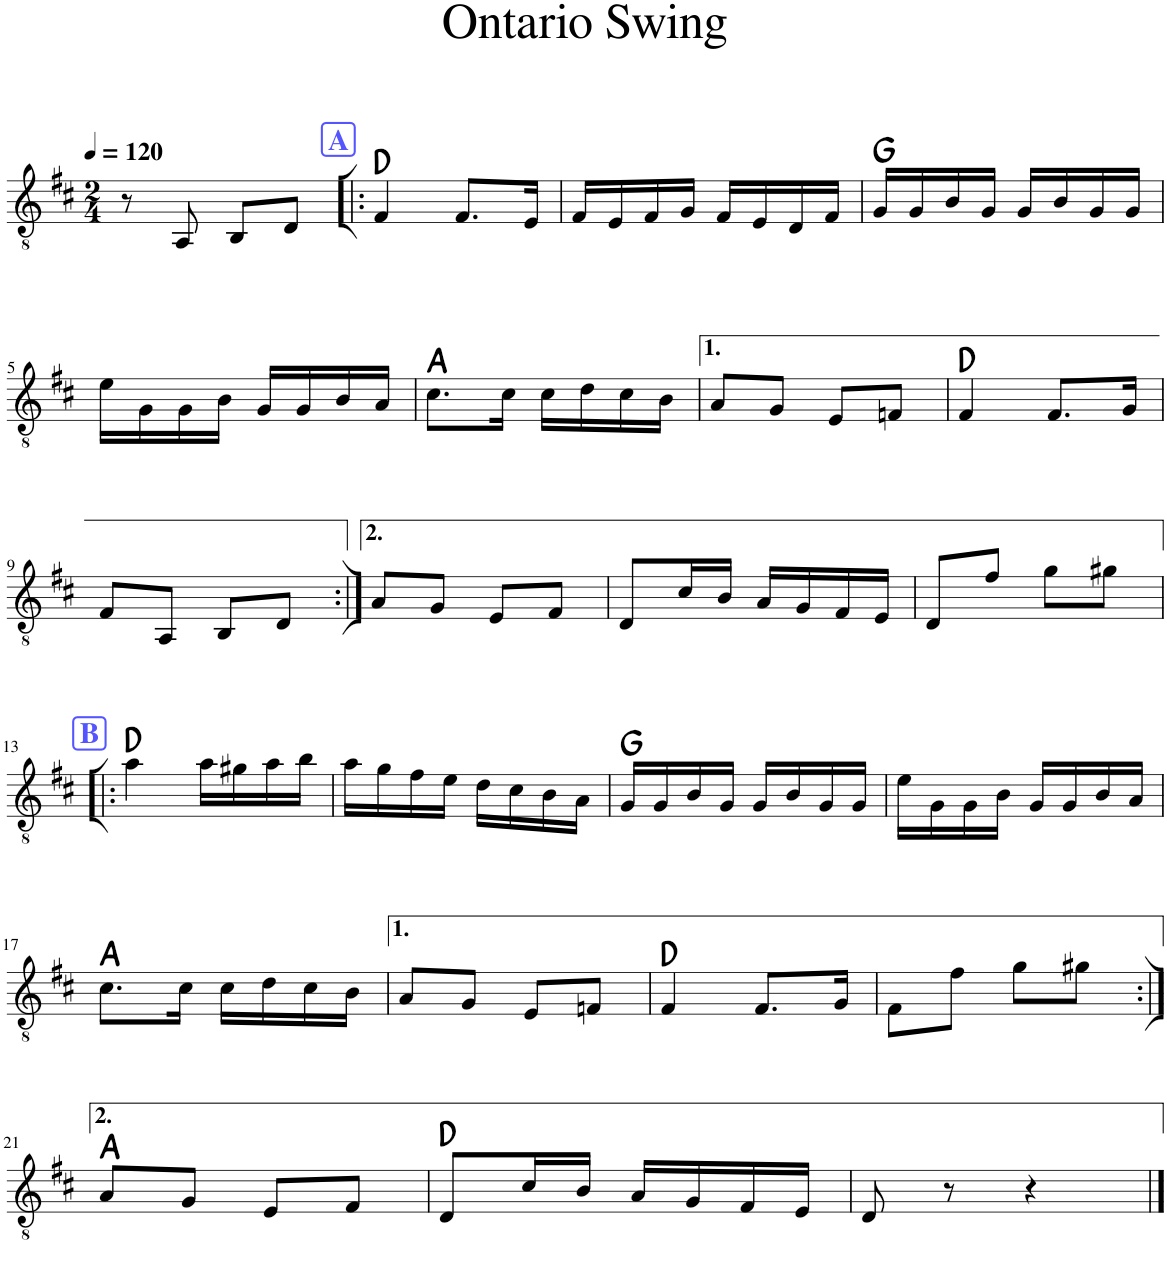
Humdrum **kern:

**kern	**harte
*part1	*part1
*staff1	*
*I"Classical Guitar	*
*I'Guit.	*
*clefGv2	*
*k[f#c#]	*
*M2/4	*
*MM120	*
=1	=1
8r	.
8AA/	.
8BB/L	.
8D/J	.
!!LO:REH:place=s1:a:B:cj:color=#5555FF:fs=14:t=A
=2!|:	=2!|:
4F#/	D:maj
8.F#/L	.
16E/Jk	.
=3	=3
16F#/LL	.
16E/	.
16F#/	.
16G/JJ	.
16F#/LL	.
16E/	.
16D/	.
16F#/JJ	.
=4	=4
16G/LL	G:maj
16G/	.
16B/	.
16G/JJ	.
16G/LL	.
16B/	.
16G/	.
16G/JJ	.
!!LO:LB:g=z
=5	=5
16e\LL	.
16G\	.
16G\	.
16B\JJ	.
16G/LL	.
16G/	.
16B/	.
16A/JJ	.
=6	=6
8.c#\L	A:maj
16c#\Jk	.
16c#\LL	.
16d\	.
16c#\	.
16B\JJ	.
=7	=7
8A/L	.
8G/J	.
8E/L	.
8Fn/J	.
=8	=8
4F#/	D:maj
8.F#/L	.
16G/Jk	.
!!LO:LB:g=z
=9	=9
8F#/L	.
8AA/J	.
8BB/L	.
8D/J	.
=10:|!	=10:|!
8A/L	.
8G/J	.
8E/L	.
8F#/J	.
=11	=11
8D/L	.
16c#/L	.
16B/JJ	.
16A/LL	.
16G/	.
16F#/	.
16E/JJ	.
=12	=12
8D/L	.
8f#/J	.
8g\L	.
8g#X\J	.
!!LO:LB:g=z
!!LO:REH:place=s1:a:B:cj:color=#5555FF:fs=14:t=B
=13!|:	=13!|:
4a\	D:maj
16a\LL	.
16g#X\	.
16a\	.
16b\JJ	.
=14	=14
16a\LL	.
16g\	.
16f#\	.
16e\JJ	.
16d\LL	.
16c#\	.
16B\	.
16A\JJ	.
=15	=15
16G/LL	G:maj
16G/	.
16B/	.
16G/JJ	.
16G/LL	.
16B/	.
16G/	.
16G/JJ	.
=16	=16
16e\LL	.
16G\	.
16G\	.
16B\JJ	.
16G/LL	.
16G/	.
16B/	.
16A/JJ	.
!!LO:LB:g=z
=17	=17
8.c#\L	A:maj
16c#\Jk	.
16c#\LL	.
16d\	.
16c#\	.
16B\JJ	.
=18	=18
8A/L	.
8G/J	.
8E/L	.
8Fn/J	.
=19	=19
4F#/	D:maj
8.F#/L	.
16G/Jk	.
=20	=20
8F#\L	.
8f#\J	.
8g\L	.
8g#X\J	.
!!LO:LB:g=z
=21:|!	=21:|!
8A/L	A:maj
8G/J	.
8E/L	.
8F#/J	.
=22	=22
8D/L	D:maj
16c#/L	.
16B/JJ	.
16A/LL	.
16G/	.
16F#/	.
16E/JJ	.
=23	=23
8D/	.
8r	.
4r	.
==	==
*-	*-
